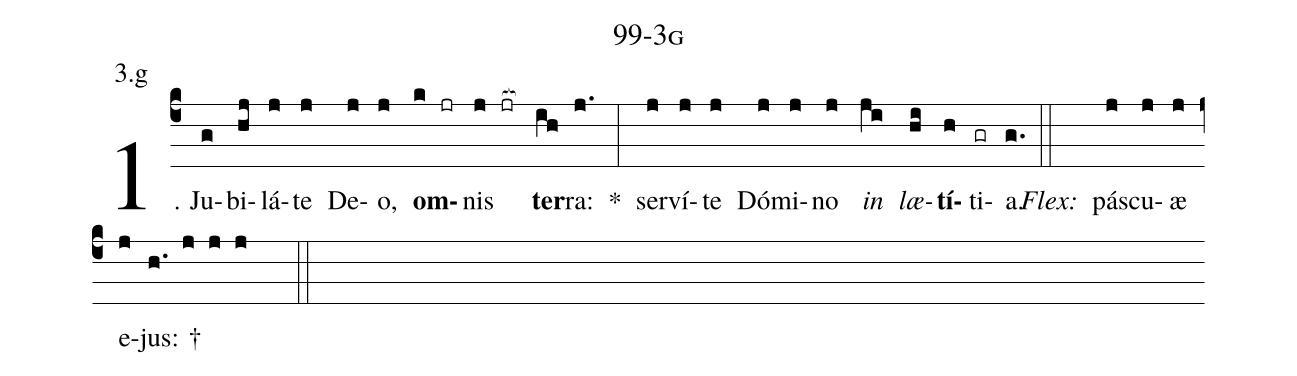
name: 99-3g;
annotation: 3.g;
%%
(c4)1. Ju(g)bi(hj)lá(j)te(j) De(j)o,(j) <b>om</b>(k jr)nis(j jr[ocb:1{]) <b>ter</b>(ih[ocb:0}])ra:(j.) *(:) ser(j)ví(j)te(j) Dó(j)mi(j)no(j) <i>in</i>(ji) <i>læ</i>(hi)<b>tí</b>(h)ti(gr)a.(g.) (::)
<i>Flex:</i>()  pás(j)cu(j)æ(j) e(j)jus: †(h. j j j  ::)
